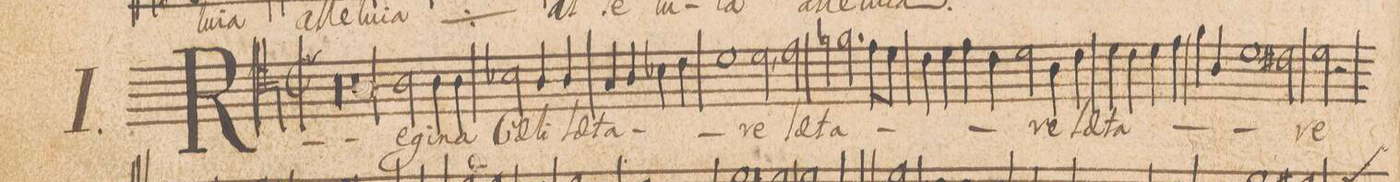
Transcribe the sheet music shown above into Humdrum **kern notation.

**kern	**text
*I"TENOR.	*
*clefC4	*
*k[]	*
*met(c|)	*
*M2/1	*
00r	.
=2-	=2-
=3-	=3-
0r	.
=4-	=4-
*2\right	*
2A\	Re-
4A\	-gi-
4A\	-na
2B-X\	Cae-
4A/	-li
4A/	lae-
=5-	=5-
4G/	-ta-
4A/	.
4B-X\	.
4c\	.
1d\	.
=6-	=6-
2d,<\	re
2e\	lae-
2.fn\	-ta-
8e\L	.
8d\J	.
=7-	=7-
4c\	.
4d\	.
4e\	.
4c\	.
2d\	.
4A\	-re
4c\	lae-
=8-	=8-
4d\	-ta-
4c\	.
4d\	.
4e\	.
4f\	.
4A/	.
1d\	.
=9-	=9-
2c#X\	.
2d\	-re
2r	.
=10-	=10-
*-	*-
